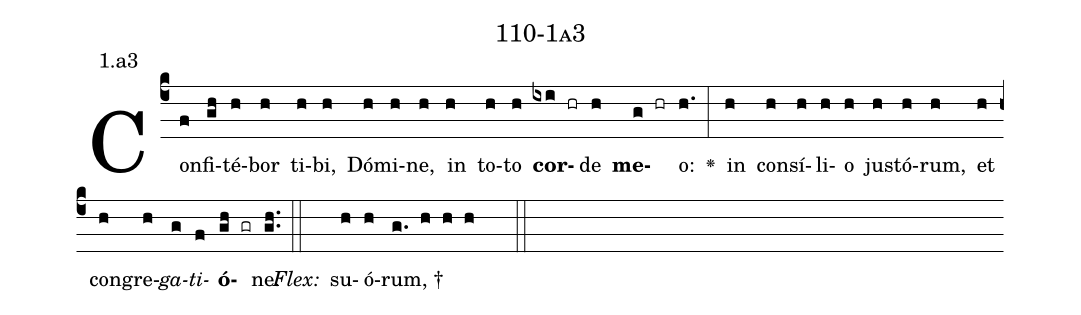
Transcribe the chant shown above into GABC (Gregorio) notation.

name: 110-1a3;
annotation: 1.a3;
%%
(c4)Con(f)fi(gh)té(h)bor(h) ti(h)bi,(h) Dó(h)mi(h)ne,(h) in(h) to(h)to(h) <b>cor</b>(ixi hr)de(h) <b>me</b>(g hr)o:(h.) <v>\greheightstar</v>(:) in(h) con(h)sí(h)li(h)o(h) jus(h)tó(h)rum,(h) et(h) con(h)gre(h)<i>ga</i>(g)<i>ti</i>(f)<b>ó</b>(gh gr)ne.(gh..) (::)
<i>Flex:</i>()  su(h)ó(h)rum, †(g. h h h  ::)

%E(h) u(h) o(g) u(f) a(gh) e.(gh..) (::)
